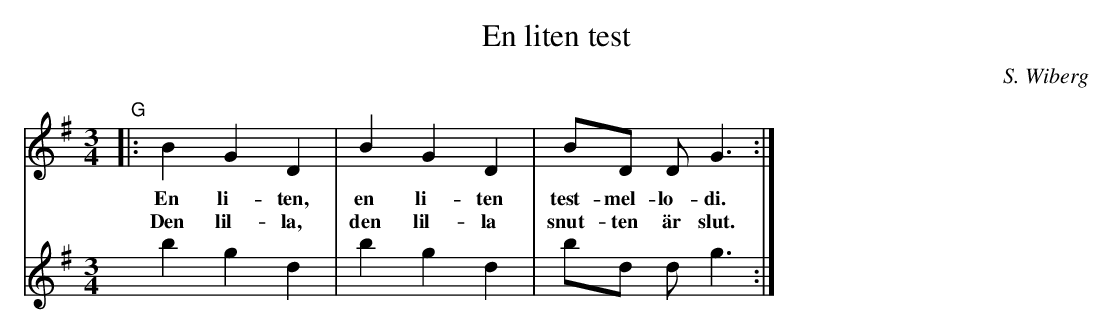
X:1
T:En liten test
M:3/4
L:1/8
C:S. Wiberg
K:G
V:1
"G"|: B2G2D2 | B2G2D2 | BD D G3:|
w:En li-ten, en li-ten test-mel-lo-di.
w:Den lil-la, den lil-la snut-ten är slut.
V:2
b2g2d2 | b2g2d2 | bd d g3:|
